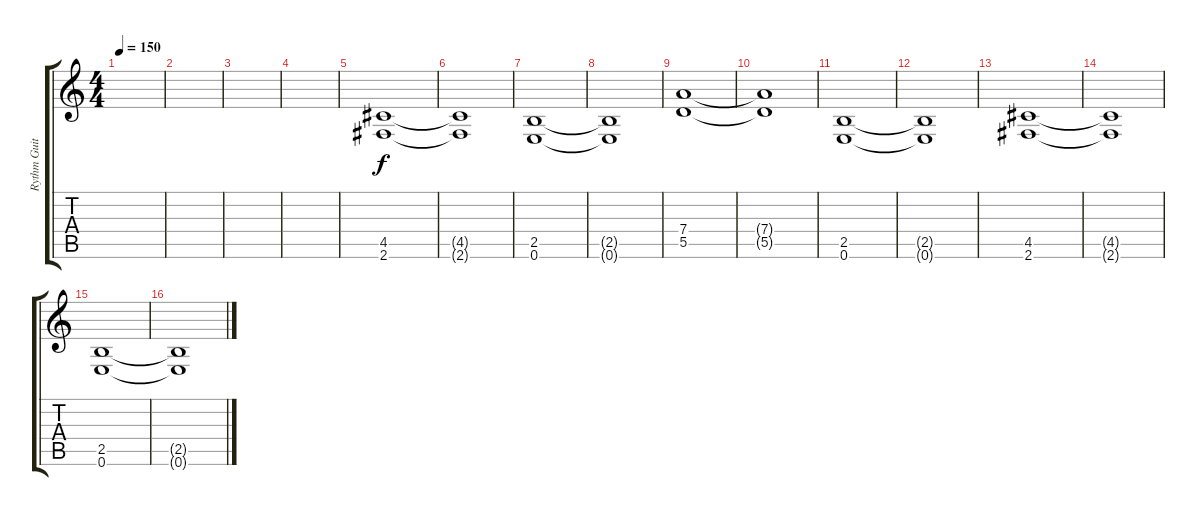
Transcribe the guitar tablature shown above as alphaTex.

\track ("Rythm Guitar" "Rythm Guit") {instrument overdrivenguitar}
\staff {score tabs}
\tuning (E4 B3 G3 D3 A2 E2) {hide}
\ts (4 4)
\tempo 150
\clef g2
\ks c
|
|
|
|
(4.5 2.6).1 |
(4.5{t} 2.6{t}).1 |
(2.5 0.6).1 |
(2.5{t} 0.6{t}).1 |
(7.4 5.5).1 |
(7.4{t} 5.5{t}).1 |
(2.5 0.6).1 |
(2.5{t} 0.6{t}).1 |
(4.5 2.6).1 |
(4.5{t} 2.6{t}).1 |
(2.5 0.6).1 |
(2.5{t} 0.6{t}).1
